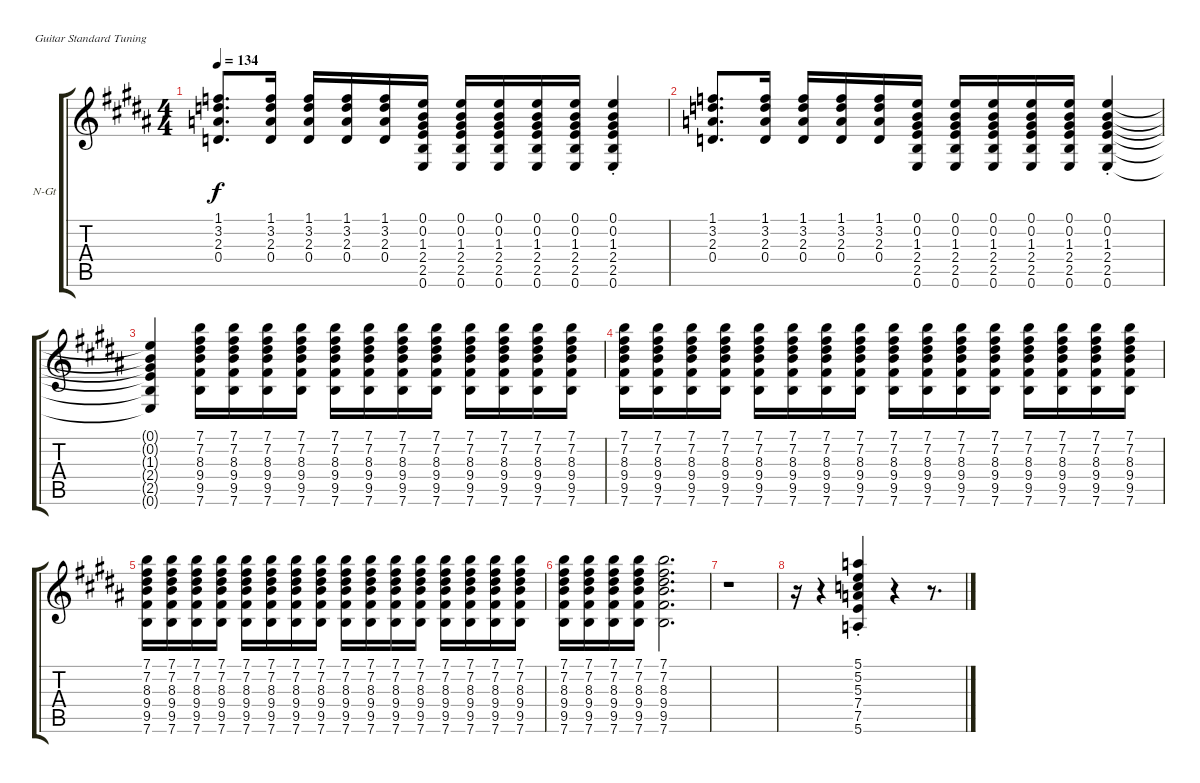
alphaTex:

\defaultSystemsLayout 4
\bracketExtendMode groupsimilarinstruments
\firstSystemTrackNameOrientation horizontal
\otherSystemsTrackNameOrientation horizontal
\track ("Cédric" "N-Gt") {instrument acousticguitarnylon}
\staff {score tabs}
\tuning (E4 B3 G3 D3 A2 E2)
\ts (4 4)
\tempo 134
\clef g2
\ks b
(0.4 2.3 3.2 1.1).8{d dy f} (0.4 2.3 3.2 1.1).16 (0.4 2.3 3.2 1.1).16 (0.4 2.3 3.2 1.1).16 (0.4 2.3 3.2 1.1).16 (0.1 0.2 1.3 2.4 2.5 0.6).16 (0.1 0.2 1.3 2.4 2.5 0.6).16 (0.1 0.2 1.3 2.4 2.5 0.6).16 (0.1 0.2 1.3 2.4 2.5 0.6).16 (0.1 0.2 1.3 2.4 2.5 0.6).16 (0.1{st} 0.2{st} 1.3{st} 2.4{st} 2.5{st} 0.6{st}).4 |
(0.4 2.3 3.2 1.1).8{d} (0.4 2.3 3.2 1.1).16 (0.4 2.3 3.2 1.1).16 (0.4 2.3 3.2 1.1).16 (0.4 2.3 3.2 1.1).16 (0.1 0.2 1.3 2.4 2.5 0.6).16 (0.1 0.2 1.3 2.4 2.5 0.6).16 (0.1 0.2 1.3 2.4 2.5 0.6).16 (0.1 0.2 1.3 2.4 2.5 0.6).16 (0.1 0.2 1.3 2.4 2.5 0.6).16 (0.1{st} 0.2{st} 1.3{st} 2.4{st} 2.5{st} 0.6{st}).4 |
(0.1{t} 0.2{t} 1.3{t} 2.4{t} 2.5{t} 0.6{t}).4 (7.1 7.2 8.3 9.4 9.5 7.6).16 (7.1 7.2 8.3 9.4 9.5 7.6).16 (7.1 7.2 8.3 9.4 9.5 7.6).16 (7.1 7.2 8.3 9.4 9.5 7.6).16 (7.1 7.2 8.3 9.4 9.5 7.6).16 (7.1 7.2 8.3 9.4 9.5 7.6).16 (7.1 7.2 8.3 9.4 9.5 7.6).16 (7.1 7.2 8.3 9.4 9.5 7.6).16 (7.1 7.2 8.3 9.4 9.5 7.6).16 (7.1 7.2 8.3 9.4 9.5 7.6).16 (7.1 7.2 8.3 9.4 9.5 7.6).16 (7.1 7.2 8.3 9.4 9.5 7.6).16 |
(7.1 7.2 8.3 9.4 9.5 7.6).16 (7.1 7.2 8.3 9.4 9.5 7.6).16 (7.1 7.2 8.3 9.4 9.5 7.6).16 (7.1 7.2 8.3 9.4 9.5 7.6).16 (7.1 7.2 8.3 9.4 9.5 7.6).16 (7.1 7.2 8.3 9.4 9.5 7.6).16 (7.1 7.2 8.3 9.4 9.5 7.6).16 (7.1 7.2 8.3 9.4 9.5 7.6).16 (7.1 7.2 8.3 9.4 9.5 7.6).16 (7.1 7.2 8.3 9.4 9.5 7.6).16 (7.1 7.2 8.3 9.4 9.5 7.6).16 (7.1 7.2 8.3 9.4 9.5 7.6).16 (7.1 7.2 8.3 9.4 9.5 7.6).16 (7.1 7.2 8.3 9.4 9.5 7.6).16 (7.1 7.2 8.3 9.4 9.5 7.6).16 (7.1 7.2 8.3 9.4 9.5 7.6).16 |
(7.1 7.2 8.3 9.4 9.5 7.6).16 (7.1 7.2 8.3 9.4 9.5 7.6).16 (7.1 7.2 8.3 9.4 9.5 7.6).16 (7.1 7.2 8.3 9.4 9.5 7.6).16 (7.1 7.2 8.3 9.4 9.5 7.6).16 (7.1 7.2 8.3 9.4 9.5 7.6).16 (7.1 7.2 8.3 9.4 9.5 7.6).16 (7.1 7.2 8.3 9.4 9.5 7.6).16 (7.1 7.2 8.3 9.4 9.5 7.6).16 (7.1 7.2 8.3 9.4 9.5 7.6).16 (7.1 7.2 8.3 9.4 9.5 7.6).16 (7.1 7.2 8.3 9.4 9.5 7.6).16 (7.1 7.2 8.3 9.4 9.5 7.6).16 (7.1 7.2 8.3 9.4 9.5 7.6).16 (7.1 7.2 8.3 9.4 9.5 7.6).16 (7.1 7.2 8.3 9.4 9.5 7.6).16 |
(7.1 7.2 8.3 9.4 9.5 7.6).16 (7.1 7.2 8.3 9.4 9.5 7.6).16 (7.1 7.2 8.3 9.4 9.5 7.6).16 (7.1 7.2 8.3 9.4 9.5 7.6).16 (7.1 7.2 8.3 9.4 9.5 7.6).2{d} |
r.1 |
r.16 r.4 (5.6 5.1 5.2 7.5 7.4 5.3{st}).4 r.4 r.8{d}
